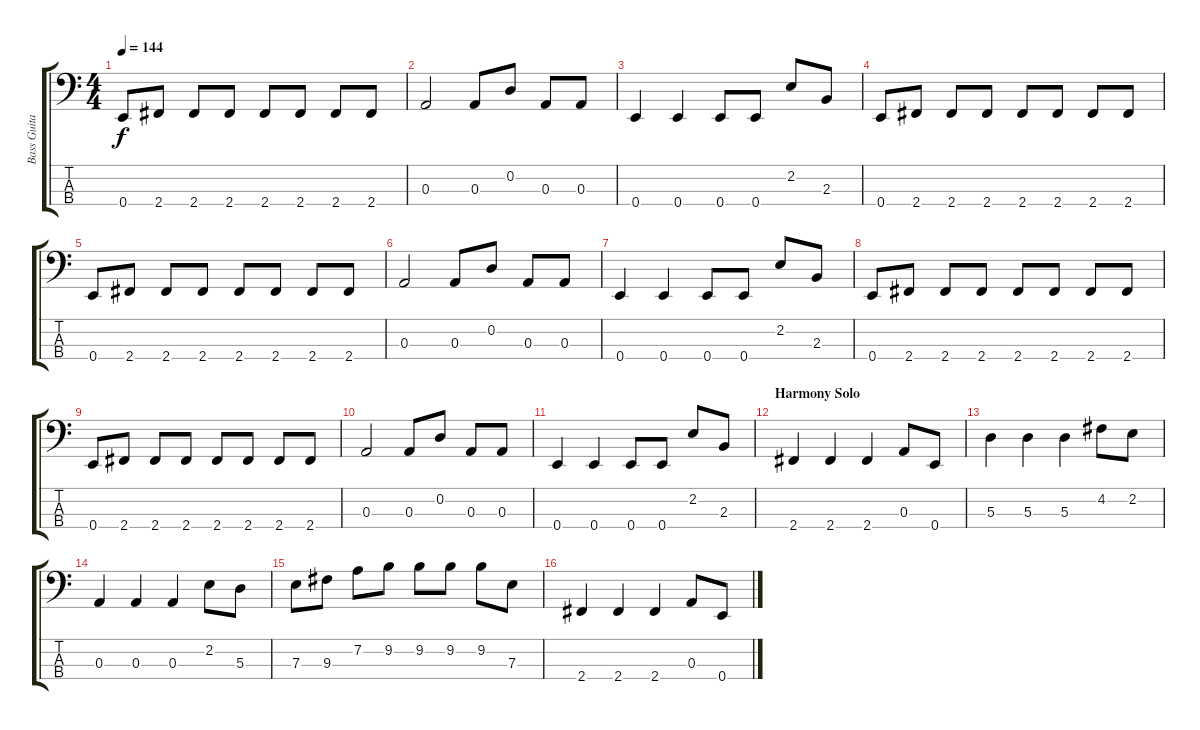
\track ("Bass Guitar" "Bass Guita") {instrument electricbasspick}
\staff {score tabs}
\tuning (G2 D2 A1 E1) {hide}
\ts (4 4)
\tempo 144
\clef f4
\ks c
0.4.8{dy f} 2.4.8 2.4.8 2.4.8 2.4.8 2.4.8 2.4.8 2.4.8 |
0.3.2 0.3.8 0.2.8 0.3.8 0.3.8 |
0.4.4 0.4.4 0.4.8 0.4.8 2.2.8 2.3.8 |
0.4.8 2.4.8 2.4.8 2.4.8 2.4.8 2.4.8 2.4.8 2.4.8 |
0.4.8 2.4.8 2.4.8 2.4.8 2.4.8 2.4.8 2.4.8 2.4.8 |
0.3.2 0.3.8 0.2.8 0.3.8 0.3.8 |
0.4.4 0.4.4 0.4.8 0.4.8 2.2.8 2.3.8 |
0.4.8 2.4.8 2.4.8 2.4.8 2.4.8 2.4.8 2.4.8 2.4.8 |
0.4.8 2.4.8 2.4.8 2.4.8 2.4.8 2.4.8 2.4.8 2.4.8 |
0.3.2 0.3.8 0.2.8 0.3.8 0.3.8 |
0.4.4 0.4.4 0.4.8 0.4.8 2.2.8 2.3.8 |
\section ("" "Harmony Solo")
2.4.4 2.4.4 2.4.4 0.3.8 0.4.8 |
5.3.4 5.3.4 5.3.4 4.2.8 2.2.8 |
0.3.4 0.3.4 0.3.4 2.2.8 5.3.8 |
7.3.8 9.3.8 7.2.8 9.2.8 9.2.8 9.2.8 9.2.8 7.3.8 |
2.4.4 2.4.4 2.4.4 0.3.8 0.4.8
